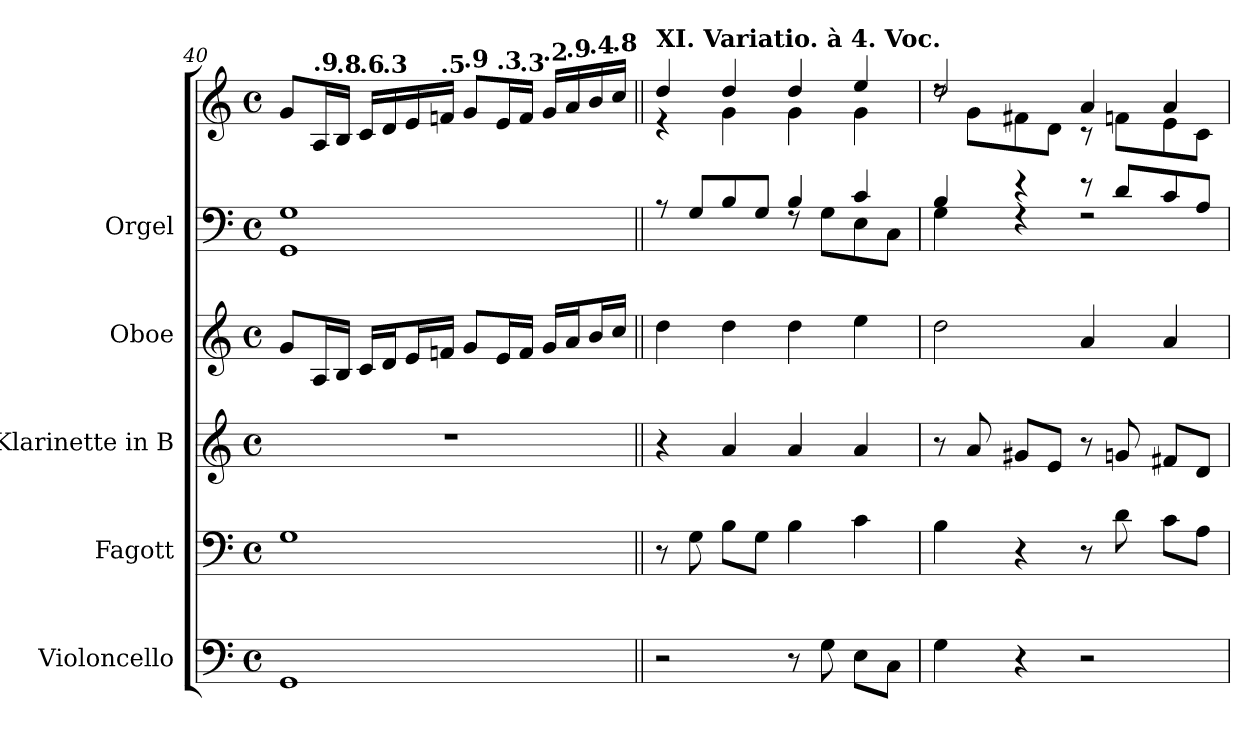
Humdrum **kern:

**kern	**kern	**kern	**kern	**kern	**kern
*part5	*part4	*part3	*part2	*part1	*part1
*staff6	*staff5	*staff4	*staff3	*staff2	*staff1
*I"Violoncello	*I"Fagott	*I"Klarinette in B	*I"Oboe	*I"Orgel	*
*I'Vc.	*I'Fgt.	*	*I'Ob.	*	*
*clefF4	*clefF4	*clefG2	*clefG2	*clefF4	*clefG2
*	*	*ITrd1c2	*	*	*
*k[]	*k[]	*k[b-e-]	*k[]	*k[]	*k[]
*M4/4	*M4/4	*M4/4	*M4/4	*M4/4	*M4/4
*met(c)	*met(c)	*met(c)	*met(c)	*met(c)	*met(c)
=40	=40	=40	=40	=40	=40
*	*	*	*	*^	*
1GG	1G	1r	8g/L	1Gi	1GG	8g/L
*	*	*	*	*	*	*MM91
!	!	!	!	!	!	!LO:TX:a:B:t=.9
.	.	.	16A/L	.	.	16A/L
*	*	*	*	*	*	*MM91
!	!	!	!	!	!	!LO:TX:a:B:t=.8
.	.	.	16B/JJ	.	.	16B/JJ
*	*	*	*	*	*	*MM91
!	!	!	!	!	!	!LO:TX:a:B:t=.6
.	.	.	16c/LL	.	.	16c/LL
*	*	*	*	*	*	*MM91
!	!	!	!	!	!	!LO:TX:a:B:t=.3
.	.	.	16d/J	.	.	16d/
*	*	*	*	*	*	*MM91
.	.	.	16e/L	.	.	16e/
*	*	*	*	*	*	*MM90
!	!	!	!	!	!	!LO:TX:a:B:t=.5
.	.	.	16fn/JJ	.	.	16fn/JJ
*	*	*	*	*	*	*MM89
!	!	!	!	!	!	!LO:TX:a:B:t=.9
.	.	.	8g/L	.	.	8g/L
*	*	*	*	*	*	*MM88
!	!	!	!	!	!	!LO:TX:a:B:t=.3
.	.	.	16e/L	.	.	16e/L
*	*	*	*	*	*	*MM87
!	!	!	!	!	!	!LO:TX:a:B:t=.3
.	.	.	16f/JJ	.	.	16f/JJ
*	*	*	*	*	*	*MM86
!	!	!	!	!	!	!LO:TX:a:B:t=.2
.	.	.	16g/LL	.	.	16g/LL
*	*	*	*	*	*	*MM84
!	!	!	!	!	!	!LO:TX:a:B:t=.9
.	.	.	16a/J	.	.	16a/
*	*	*	*	*	*	*MM83
!	!	!	!	!	!	!LO:TX:a:B:t=.4
.	.	.	16b/L	.	.	16b/
*	*	*	*	*	*	*MM81
!	!	!	!	!	!	!LO:TX:a:B:t=.8
.	.	.	16cc/JJ	.	.	16cc/JJ
=41||	=41||	=41||	=41||	=41||	=41||	=41||
*	*	*	*	*	*	*MM80
*	*	*	*	*	*	*^
!	!	!	!	!	!	!LO:TX:a:B:t=XI. Variatio. à 4. Voc.	!
2r	8r	4r	4dd\	8rA	2ryy	4ddi/	4r
.	8G\	.	.	8G/L	.	.	.
.	8B\L	4g/	4dd\	8B/	.	4ddi/	4g\
.	8G\J	.	.	8G/J	.	.	.
8r	4B\	4g/	4dd\	4B/	8rF	4ddi/	4g\
8G\	.	.	.	.	8G\L	.	.
8E\L	4c\	4g/	4ee\	4c/	8E\	4eei/	4g\
8C\J	.	.	.	.	8C\J	.	.
=42	=42	=42	=42	=42	=42	=42	=42
4G\	4B\	8r	2dd\	4B/	4G\	2ddi/	8rdd
.	.	8g/	.	.	.	.	8g\L
4r	4r	8f#X/L	.	4r	4rF	.	8f#X\
.	.	8d/J	.	.	.	.	8d\J
2r	8r	8r	4a/	8r	2rF	4ai/	8r
.	8d\	8fn/	.	8d/L	.	.	8fn\L
.	8c\L	8en/L	4a/	8c/	.	4ai/	8e\
.	8A\J	8c/J	.	8A/J	.	.	8c\J
*	*	*	*	*v	*v	*	*
*	*	*	*	*	*v	*v
=	=	=	=	=	=
*-	*-	*-	*-	*-	*-
